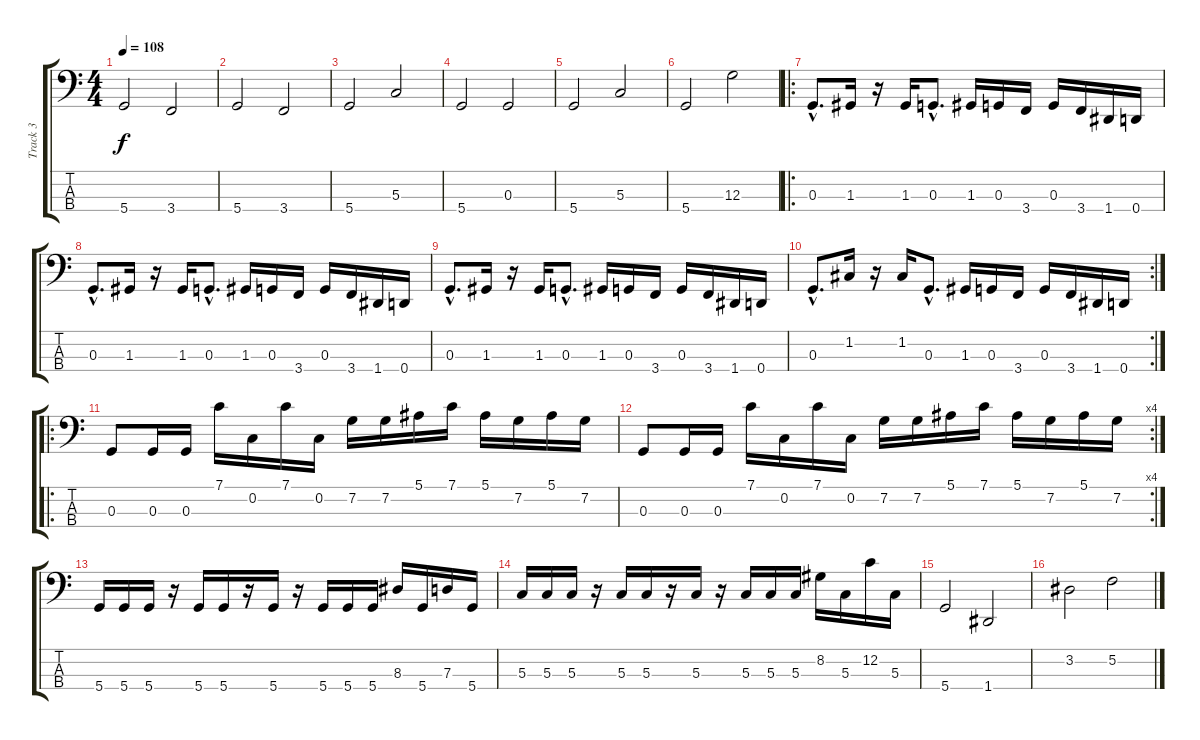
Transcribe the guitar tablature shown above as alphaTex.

\track ("Track 3" "Track 3") {instrument electricbasspick}
\staff {score tabs}
\tuning (F2 C2 G1 D1) {hide}
\ts (4 4)
\tempo 108
\clef f4
\ks c
5.4.2{dy f} 3.4.2 |
5.4.2 3.4.2 |
5.4.2 5.3.2 |
5.4.2 0.3.2 |
5.4.2 5.3.2 |
5.4.2 12.3.2 |
\ro
0.3{hac}.8{d} 1.3.16 r.16 1.3.16 0.3{hac}.8{d} 1.3.16 0.3.16 3.4.16 0.3.16 3.4.16 1.4.16 0.4.16 |
0.3{hac}.8{d} 1.3.16 r.16 1.3.16 0.3{hac}.8{d} 1.3.16 0.3.16 3.4.16 0.3.16 3.4.16 1.4.16 0.4.16 |
0.3{hac}.8{d} 1.3.16 r.16 1.3.16 0.3{hac}.8{d} 1.3.16 0.3.16 3.4.16 0.3.16 3.4.16 1.4.16 0.4.16 |
\rc 2
0.3{hac}.8{d} 1.2.16 r.16 1.2.16 0.3{hac}.8{d} 1.3.16 0.3.16 3.4.16 0.3.16 3.4.16 1.4.16 0.4.16 |
\ro
0.3.8 0.3.16 0.3.16 7.1.16 0.2.16 7.1.16 0.2.16 7.2.16 7.2.16 5.1.16 7.1.16 5.1.16 7.2.16 5.1.16 7.2.16 |
\rc 4
0.3.8 0.3.16 0.3.16 7.1.16 0.2.16 7.1.16 0.2.16 7.2.16 7.2.16 5.1.16 7.1.16 5.1.16 7.2.16 5.1.16 7.2.16 |
5.4.16 5.4.16 5.4.16 r.16 5.4.16 5.4.16 r.16 5.4.16 r.16 5.4.16 5.4.16 5.4.16 8.3.16 5.4.16 7.3.16 5.4.16 |
5.3.16 5.3.16 5.3.16 r.16 5.3.16 5.3.16 r.16 5.3.16 r.16 5.3.16 5.3.16 5.3.16 8.2.16 5.3.16 12.2.16 5.3.16 |
5.4.2 1.4.2 |
3.2.2 5.2.2
